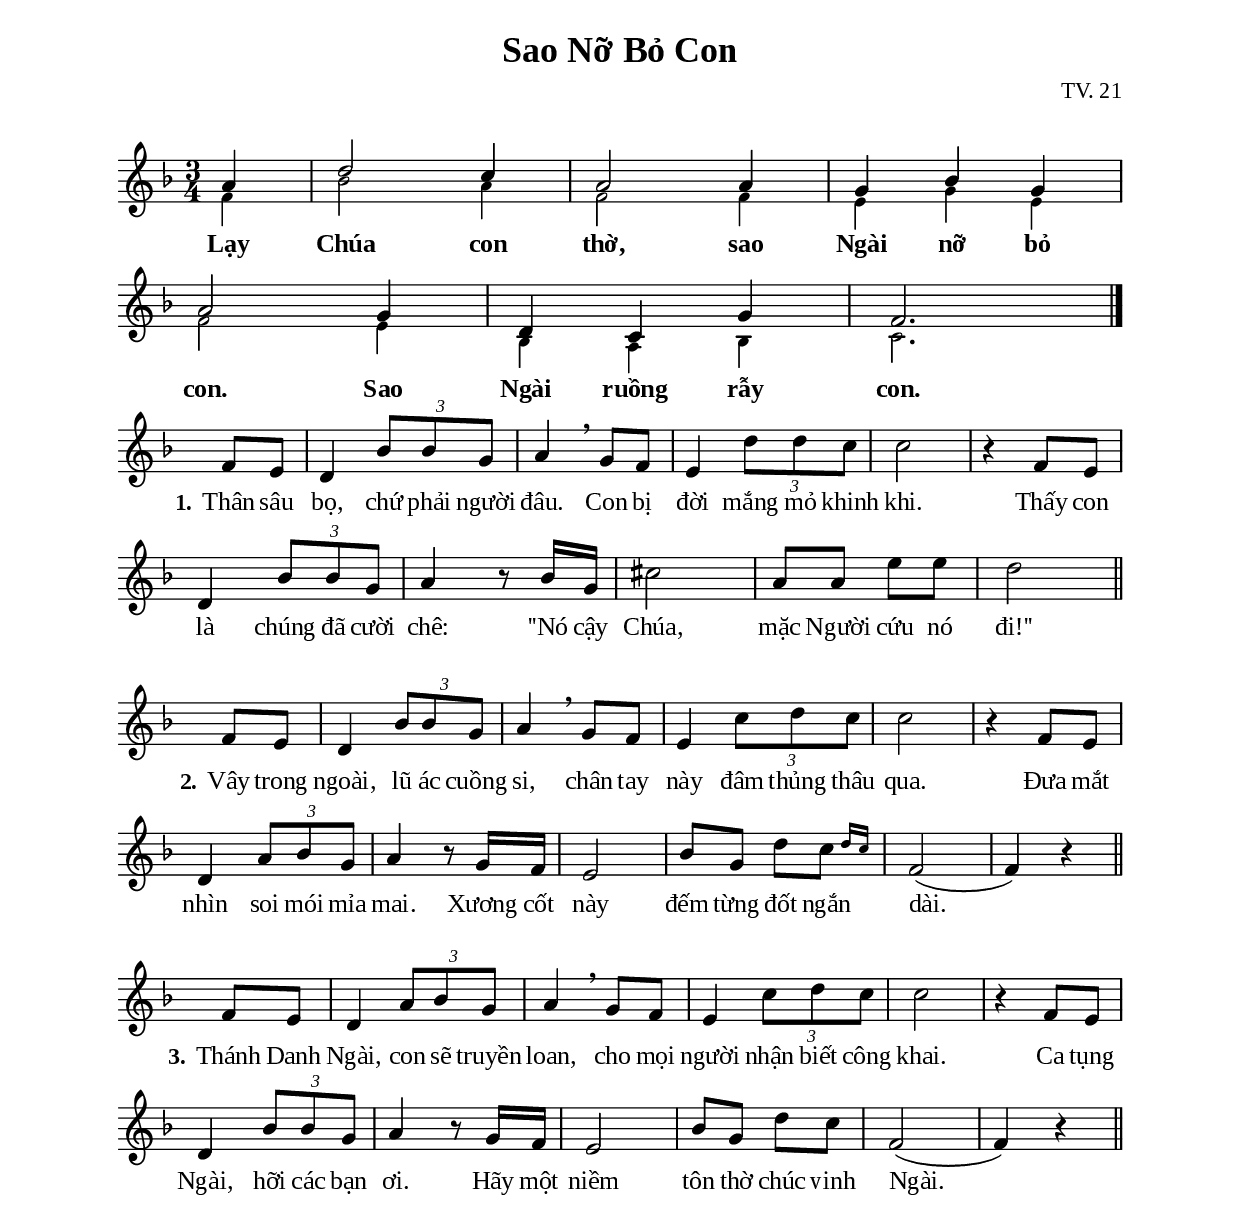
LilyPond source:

% Cài đặt chung
\version "2.20.0"
\include "english.ly"

\header {
  title = "Sao Nỡ Bỏ Con"
  composer = "TV. 21"
  arranger = " "
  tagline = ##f
}

global = {
  \key f \major
  \time 3/4
}

\paper {
  #(set-paper-size "a4")
  top-margin = 20\mm
  bottom-margin = 15\mm
  left-margin = 20\mm
  right-margin = 20\mm
  indent = #0
  #(define fonts
	 (make-pango-font-tree "Liberation Serif"
	 		       "Liberation Serif"
			       "Liberation Serif"
			       (/ 20 20)))
}

% Nhạc điệp khúc
nhacDiepKhucSop= \relative c'' {
  \override Lyrics.LyricSpace.minimum-distance = #4.0
  \override Score.BarNumber.break-visibility = ##(#f #f #f)
  \partial 4 a4 |
  d2 c4 |
  a2 a4 |
  g bf g |
  a2 g4 |
  d c g' |
  f2. \bar "|."
}

nhacDiepKhucBass= \relative c' {
  \override Lyrics.LyricSpace.minimum-distance = #4.0
  \override Score.BarNumber.break-visibility = ##(#f #f #f)
  \override NoteHead.font-size = #-2
  \partial 4 f4 |
  bf2 a4 |
  f2 f4 |
  e g e |
  f2 e4 |
  bf a bf |
  c2.
}

% Nhạc phiên khúc
nhacPhienKhucMot = \relative c' {
  \override Score.BarNumber.break-visibility = ##(#f #f #f)
  \partial 4 f8 e |
  d4 \tuplet 3/2 { bf'8 bf g } |
  a4 \breathe g8 f |
  e4 \tuplet 3/2 { d'8 d c } |
  c2 |
  r4 f,8 e |
  d4 \tuplet 3/2 { bf'8 bf g } |
  a4 r8 bf16 g |
  cs2 |
  a8 a e' e |
  d2 \bar "||"
}

nhacPhienKhucHai = \relative c' {
  \override Score.BarNumber.break-visibility = ##(#f #f #f)
  \partial 4 f8 e |
  d4 \tuplet 3/2 { bf'8 bf g } |
  a4 \breathe g8 f |
  e4 \tuplet 3/2 { c'8 d c } |
  c2 |
  r4 f,8 e |
  d4 \tuplet 3/2 { a'8 bf g } |
  a4 r8 g16 f |
  e2 |
  bf'8 g d' \afterGrace c {d16 [c]} |
  f,2 ( |
  f4) r \bar "||"
}

nhacPhienKhucBa = \relative c' {
  \override Score.BarNumber.break-visibility = ##(#f #f #f)
  \partial 4 f8 e |
  d4 \tuplet 3/2 { a'8 bf g } |
  a4 \breathe g8 f |
  e4 \tuplet 3/2 { c'8 d c } |
  c2 |
  r4 f,8 e |
  d4 \tuplet 3/2 { bf'8 bf g } |
  a4 r8 g16 f |
  e2 |
  bf'8 g d' c |
  f,2 ( |
  f4) r \bar "||"
}

% Lời điệp khúc
loiDiepKhuc = \lyricmode {
  \override Lyrics.LyricText.font-series = #'bold
  Lạy Chúa con thờ, sao Ngài nỡ bỏ con.
  Sao Ngài ruồng rẫy con.
}

% Lời phiên khúc
loiPhienKhucMot = \lyricmode {
  \set stanza = #"1."
  Thân sâu bọ, chứ phải người đâu.
  Con bị đời mắng mỏ khinh khi.
  Thấy con là chúng đã cười chê:
  ''Nó cậy Chúa, mặc Người cứu nó đi!''
}

loiPhienKhucHai = \lyricmode {
  \set stanza = #"2."
  Vây trong ngoài, lũ ác cuồng si,
  chân tay này đâm thủng thâu qua.
  Đưa mắt nhìn soi mói mỉa mai.
  Xương cốt này đếm từng đốt ngắn dài.
}

loiPhienKhucBa = \lyricmode {
  \set stanza = #"3."
  Thánh Danh Ngài, con sẽ truyền loan,
  cho mọi người nhận biết công khai.
  Ca tụng Ngài, hỡi các bạn ơi.
  Hãy một niềm tôn thờ chúc vinh Ngài.
}


% Dàn trang
\score {
  \new ChoirStaff <<
    \new Staff = chorus \with {
        \consists "Merge_rests_engraver"
      }
      <<
      \new Voice = "sopranos" {
        \voiceOne \global \stemUp \nhacDiepKhucSop
      }
      \new Voice = "basses" {
        \voiceTwo \global \stemDown \nhacDiepKhucBass
      }
    >>
    \new Lyrics = basses
    \context Lyrics = basses \lyricsto sopranos \loiDiepKhuc
  >>
}

\score {
  \new ChoirStaff <<
    \new Staff = verses <<
      \override Staff.TimeSignature.transparent = ##t
      \new Voice = "verse" {
        \key f \major \time 2/4 \stemNeutral \nhacPhienKhucMot
      }
    >>
    \new Lyrics \lyricsto verse \loiPhienKhucMot
  >>
}

\score {
  \new ChoirStaff <<
    \new Staff = verses <<
      \override Staff.TimeSignature.transparent = ##t
      \new Voice = "verse" {
        \key f \major \time 2/4 \stemNeutral \nhacPhienKhucHai
      }
    >>
    \new Lyrics \lyricsto verse \loiPhienKhucHai
  >>
}

\score {
  \new ChoirStaff <<
    \new Staff = verses <<
      \override Staff.TimeSignature.transparent = ##t
      \new Voice = "verse" {
        \key f \major \time 2/4 \stemNeutral \nhacPhienKhucBa
      }
    >>
    \new Lyrics \lyricsto verse \loiPhienKhucBa
  >>
}
